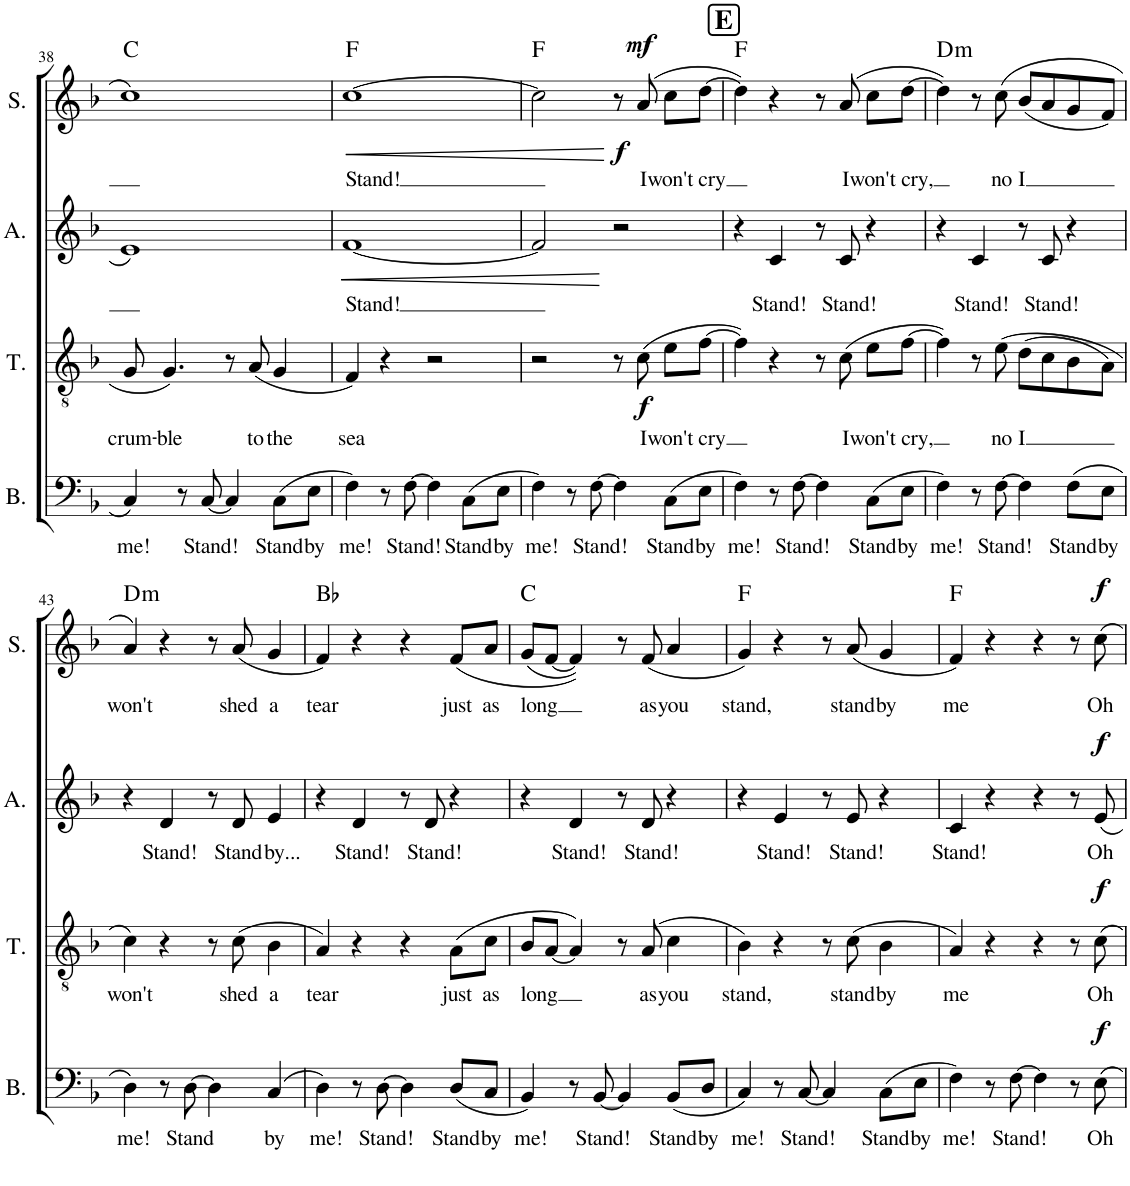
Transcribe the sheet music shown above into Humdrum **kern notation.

**kern	**text	**dynam	**kern	**text	**dynam	**kern	**text	**dynam	**kern	**text	**dynam	**harte
*part4	*part4	*part4	*part3	*part3	*part3	*part2	*part2	*part2	*part1	*part1	*part1	*part1
*staff4	*staff4	*staff4	*staff3	*staff3	*staff3	*staff2	*staff2	*staff2	*staff1	*staff1	*staff1	*
*I"Bass	*	*	*I"Tenor	*	*	*I"Alto	*	*	*I"Soprano	*	*	*
*I'B.	*	*	*I'T.	*	*	*I'A.	*	*	*I'S.	*	*	*
!!LO:PB:g=z
*clefF4	*	*	*clefGv2	*	*	*clefG2	*	*	*clefG2	*	*	*
*k[b-]	*	*	*k[b-]	*	*	*k[b-]	*	*	*k[b-]	*	*	*
*M4/4	*	*	*M4/4	*	*	*M4/4	*	*	*M4/4	*	*	*
=38	=38	=38	=38	=38	=38	=38	=38	=38	=38	=38	=38	=38
!	!LO:LY:b	!	!	!LO:LY:b	!	!	!	!	!	!	!	!
4C/	me!	.	8G/	crum-	.	1e	.	.	1cc	.	.	C:maj
!	!	!	!	!LO:LY:b	!	!	!	!	!	!	!	!
.	.	.	4.G/	-ble	.	.	.	.	.	.	.	.
8r	.	.	.	.	.	.	.	.	.	.	.	.
!	!LO:LY:b	!	!	!	!	!	!	!	!	!	!	!
[8C/	Stand!	.	.	.	.	.	.	.	.	.	.	.
4C/]	.	.	8r	.	.	.	.	.	.	.	.	.
!	!	!	!	!LO:LY:b	!	!	!	!	!	!	!	!
.	.	.	(8A/	to	.	.	.	.	.	.	.	.
!	!LO:LY:b	!	!	!LO:LY:b	!	!	!	!	!	!	!	!
(8C\L	Stand	.	4G/	the	.	.	.	.	.	.	.	.
!	!LO:LY:b	!	!	!	!	!	!	!	!	!	!	!
8E\J	by	.	.	.	.	.	.	.	.	.	.	.
=39	=39	=39	=39	=39	=39	=39	=39	=39	=39	=39	=39	=39
!	!LO:LY:b	!	!	!LO:LY:b	!	!	!LO:LY:b	!LO:HP:b	!	!LO:LY:b	!LO:HP:b	!
4F\)	me!	.	4F/)	sea	.	[1f	Stand!	<	[1cc	Stand!	<	F:maj
8r	.	.	4r	.	.	.	.	.	.	.	.	.
!	!LO:LY:b	!	!	!	!	!	!	!	!	!	!	!
[8F\	Stand!	.	.	.	.	.	.	.	.	.	.	.
4F\]	.	.	2r	.	.	.	.	.	.	.	.	.
!	!LO:LY:b	!	!	!	!	!	!	!	!	!	!	!
(8C\L	Stand	.	.	.	.	.	.	.	.	.	.	.
!	!LO:LY:b	!	!	!	!	!	!	!	!	!	!	!
8E\J	by	.	.	.	.	.	.	.	.	.	.	.
=40	=40	=40	=40	=40	=40	=40	=40	=40	=40	=40	=40	=40
!	!LO:LY:b	!	!	!	!	!	!	!	!	!	!	!
4F\)	me!	.	2r	.	.	2f/]	.	.	2cc\]	.	.	F:maj
8r	.	.	.	.	.	.	.	.	.	.	.	.
!	!LO:LY:b	!	!	!	!	!	!	!	!	!	!	!
[8F\	Stand!	.	.	.	.	.	.	.	.	.	.	.
!	!	!	!	!	!	!	!	!	!	!	!LO:DY:n=1:b	!
4F\]	.	.	8r	.	.	2r	.	[	8r	.	[ f	.
!	!	!	!	!LO:LY:b	!LO:DY:b	!	!	!	!	!LO:LY:b	!LO:DY:n=2:a	!
.	.	.	(8c\	I	f	.	.	.	(8a/	I	mf	.
!	!LO:LY:b	!	!	!LO:LY:b	!	!	!	!	!	!LO:LY:b	!	!
(8C\L	Stand	.	8e\L	won't	.	.	.	.	8cc\L	won't	.	.
!	!LO:LY:b	!	!	!LO:LY:b	!	!	!	!	!	!LO:LY:b	!	!
8E\J	by	.	[8f\J	cry	.	.	.	.	[8dd\J	cry	.	.
!!LO:REH:place=s1:a:B:cj:fs=14:t=E
=41	=41	=41	=41	=41	=41	=41	=41	=41	=41	=41	=41	=41
!	!LO:LY:b	!	!	!	!	!	!	!	!	!	!	!
4F\)	me!	.	4f\])	.	.	4r	.	.	4dd\])	.	.	F:maj
!	!	!	!	!	!	!	!LO:LY:b	!	!	!	!	!
8r	.	.	4r	.	.	4c/	Stand!	.	4r	.	.	.
!	!LO:LY:b	!	!	!	!	!	!	!	!	!	!	!
[8F\	Stand!	.	.	.	.	.	.	.	.	.	.	.
4F\]	.	.	8r	.	.	8r	.	.	8r	.	.	.
!	!	!	!	!LO:LY:b	!	!	!LO:LY:b	!	!	!LO:LY:b	!	!
.	.	.	(8c\	I	.	8c/	Stand!	.	(8a/	I	.	.
!	!LO:LY:b	!	!	!LO:LY:b	!	!	!	!	!	!LO:LY:b	!	!
(8C\L	Stand	.	8e\L	won't	.	4r	.	.	8cc\L	won't	.	.
!	!LO:LY:b	!	!	!LO:LY:b	!	!	!	!	!	!LO:LY:b	!	!
8E\J	by	.	[8f\J	cry,	.	.	.	.	[8dd\J	cry,	.	.
=42	=42	=42	=42	=42	=42	=42	=42	=42	=42	=42	=42	=42
!	!LO:LY:b	!	!	!	!	!	!	!	!	!	!	!LO:H:kt=m
4F\)	me!	.	4f\])	.	.	4r	.	.	4dd\])	.	.	D:min
!	!	!	!	!	!	!	!LO:LY:b	!	!	!	!	!
8r	.	.	8r	.	.	4c/	Stand!	.	8r	.	.	.
!	!LO:LY:b	!	!	!LO:LY:b	!	!	!	!	!	!LO:LY:b	!	!
[8F\	Stand!	.	(8e\	no	.	.	.	.	(8cc\	no	.	.
!	!	!	!	!LO:LY:b	!	!	!	!	!	!LO:LY:b	!	!
4F\]	.	.	(8d\L	I	.	8r	.	.	(8b-/L	I	.	.
!	!	!	!	!	!	!	!LO:LY:b	!	!	!	!	!
.	.	.	8c\	.	.	8c/	Stand!	.	8a/	.	.	.
!	!LO:LY:b	!	!	!	!	!	!	!	!	!	!	!
(8F\L	Stand	.	8B-\	.	.	4r	.	.	8g/	.	.	.
!	!LO:LY:b	!	!	!	!	!	!	!	!	!	!	!
8E\J	by	.	8A\J)	.	.	.	.	.	8f/J)	.	.	.
!!LO:LB:g=z
=43	=43	=43	=43	=43	=43	=43	=43	=43	=43	=43	=43	=43
!	!LO:LY:b	!	!	!LO:LY:b	!	!	!	!	!	!LO:LY:b	!	!LO:H:kt=m
4D\)	me!	.	4c\)	won't	.	4r	.	.	4a/)	won't	.	D:min
!	!	!	!	!	!	!	!LO:LY:b	!	!	!	!	!
8r	.	.	4r	.	.	4d/	Stand!	.	4r	.	.	.
!	!LO:LY:b	!	!	!	!	!	!	!	!	!	!	!
[8D\	Stand	.	.	.	.	.	.	.	.	.	.	.
4D\]	.	.	8r	.	.	8r	.	.	8r	.	.	.
!	!	!	!	!LO:LY:b	!	!	!LO:LY:b	!	!	!LO:LY:b	!	!
.	.	.	(8c\	shed	.	8d/	Stand	.	(8a/	shed	.	.
!	!LO:LY:b	!	!	!LO:LY:b	!	!	!LO:LY:b	!	!	!LO:LY:b	!	!
(4C/	by	.	4B-\	a	.	4e/	by...	.	4g/	a	.	.
=44	=44	=44	=44	=44	=44	=44	=44	=44	=44	=44	=44	=44
!	!LO:LY:b	!	!	!LO:LY:b	!	!	!	!	!	!LO:LY:b	!	!
4D\)	me!	.	4A/)	tear	.	4r	.	.	4f/)	tear	.	Bb:maj
!	!	!	!	!	!	!	!LO:LY:b	!	!	!	!	!
8r	.	.	4r	.	.	4d/	Stand!	.	4r	.	.	.
!	!LO:LY:b	!	!	!	!	!	!	!	!	!	!	!
[8D\	Stand!	.	.	.	.	.	.	.	.	.	.	.
4D\]	.	.	4r	.	.	8r	.	.	4r	.	.	.
!	!	!	!	!	!	!	!LO:LY:b	!	!	!	!	!
.	.	.	.	.	.	8d/	Stand!	.	.	.	.	.
!	!LO:LY:b	!	!	!LO:LY:b	!	!	!	!	!	!LO:LY:b	!	!
(8D/L	Stand	.	(8A\L	just	.	4r	.	.	(8f/L	just	.	.
!	!LO:LY:b	!	!	!LO:LY:b	!	!	!	!	!	!LO:LY:b	!	!
8C/J	by	.	8c\J	as	.	.	.	.	8a/J	as	.	.
=45	=45	=45	=45	=45	=45	=45	=45	=45	=45	=45	=45	=45
!	!LO:LY:b	!	!	!LO:LY:b	!	!	!	!	!	!LO:LY:b	!	!
4BB-/)	me!	.	8B-/L	long	.	4r	.	.	(8g/L	long	.	C:maj
.	.	.	[8A/J	.	.	.	.	.	[8f/J	.	.	.
!	!	!	!	!	!	!	!LO:LY:b	!	!	!	!	!
8r	.	.	4A/])	.	.	4d/	Stand!	.	4f/]))	.	.	.
!	!LO:LY:b	!	!	!	!	!	!	!	!	!	!	!
[8BB-/	Stand!	.	.	.	.	.	.	.	.	.	.	.
4BB-/]	.	.	8r	.	.	8r	.	.	8r	.	.	.
!	!	!	!	!LO:LY:b	!	!	!LO:LY:b	!	!	!LO:LY:b	!	!
.	.	.	(8A/	as	.	8d/	Stand!	.	(8f/	as	.	.
!	!LO:LY:b	!	!	!LO:LY:b	!	!	!	!	!	!LO:LY:b	!	!
(8BB-/L	Stand	.	4c\	you	.	4r	.	.	4a/	you	.	.
!	!LO:LY:b	!	!	!	!	!	!	!	!	!	!	!
8D/J	by	.	.	.	.	.	.	.	.	.	.	.
=46	=46	=46	=46	=46	=46	=46	=46	=46	=46	=46	=46	=46
!	!LO:LY:b	!	!	!LO:LY:b	!	!	!	!	!	!LO:LY:b	!	!
4C/)	me!	.	4B-\)	stand,	.	4r	.	.	4g/)	stand,	.	F:maj
!	!	!	!	!	!	!	!LO:LY:b	!	!	!	!	!
8r	.	.	4r	.	.	4e/	Stand!	.	4r	.	.	.
!	!LO:LY:b	!	!	!	!	!	!	!	!	!	!	!
[8C/	Stand!	.	.	.	.	.	.	.	.	.	.	.
4C/]	.	.	8r	.	.	8r	.	.	8r	.	.	.
!	!	!	!	!LO:LY:b	!	!	!LO:LY:b	!	!	!LO:LY:b	!	!
.	.	.	(8c\	stand	.	8e/	Stand!	.	(8a/	stand	.	.
!	!LO:LY:b	!	!	!LO:LY:b	!	!	!	!	!	!LO:LY:b	!	!
(8C\L	Stand	.	4B-\	by	.	4r	.	.	4g/	by	.	.
!	!LO:LY:b	!	!	!	!	!	!	!	!	!	!	!
8E\J	by	.	.	.	.	.	.	.	.	.	.	.
=47	=47	=47	=47	=47	=47	=47	=47	=47	=47	=47	=47	=47
!	!LO:LY:b	!	!	!LO:LY:b	!	!	!LO:LY:b	!	!	!LO:LY:b	!	!
4F\)	me!	.	4A/)	me	.	4c/	Stand!	.	4f/)	me	.	F:maj
8r	.	.	4r	.	.	4r	.	.	4r	.	.	.
!	!LO:LY:b	!	!	!	!	!	!	!	!	!	!	!
[8F\	Stand!	.	.	.	.	.	.	.	.	.	.	.
4F\]	.	.	4r	.	.	4r	.	.	4r	.	.	.
8r	.	.	8r	.	.	8r	.	.	8r	.	.	.
!	!LO:LY:b	!LO:DY:a	!	!LO:LY:b	!LO:DY:a	!	!LO:LY:b	!LO:DY:a	!	!LO:LY:b	!LO:DY:a	!
8E\	Oh	f	8c\	Oh	f	8e/	Oh	f	8cc\	Oh	f	.
=	=	=	=	=	=	=	=	=	=	=	=	=
*-	*-	*-	*-	*-	*-	*-	*-	*-	*-	*-	*-	*-
